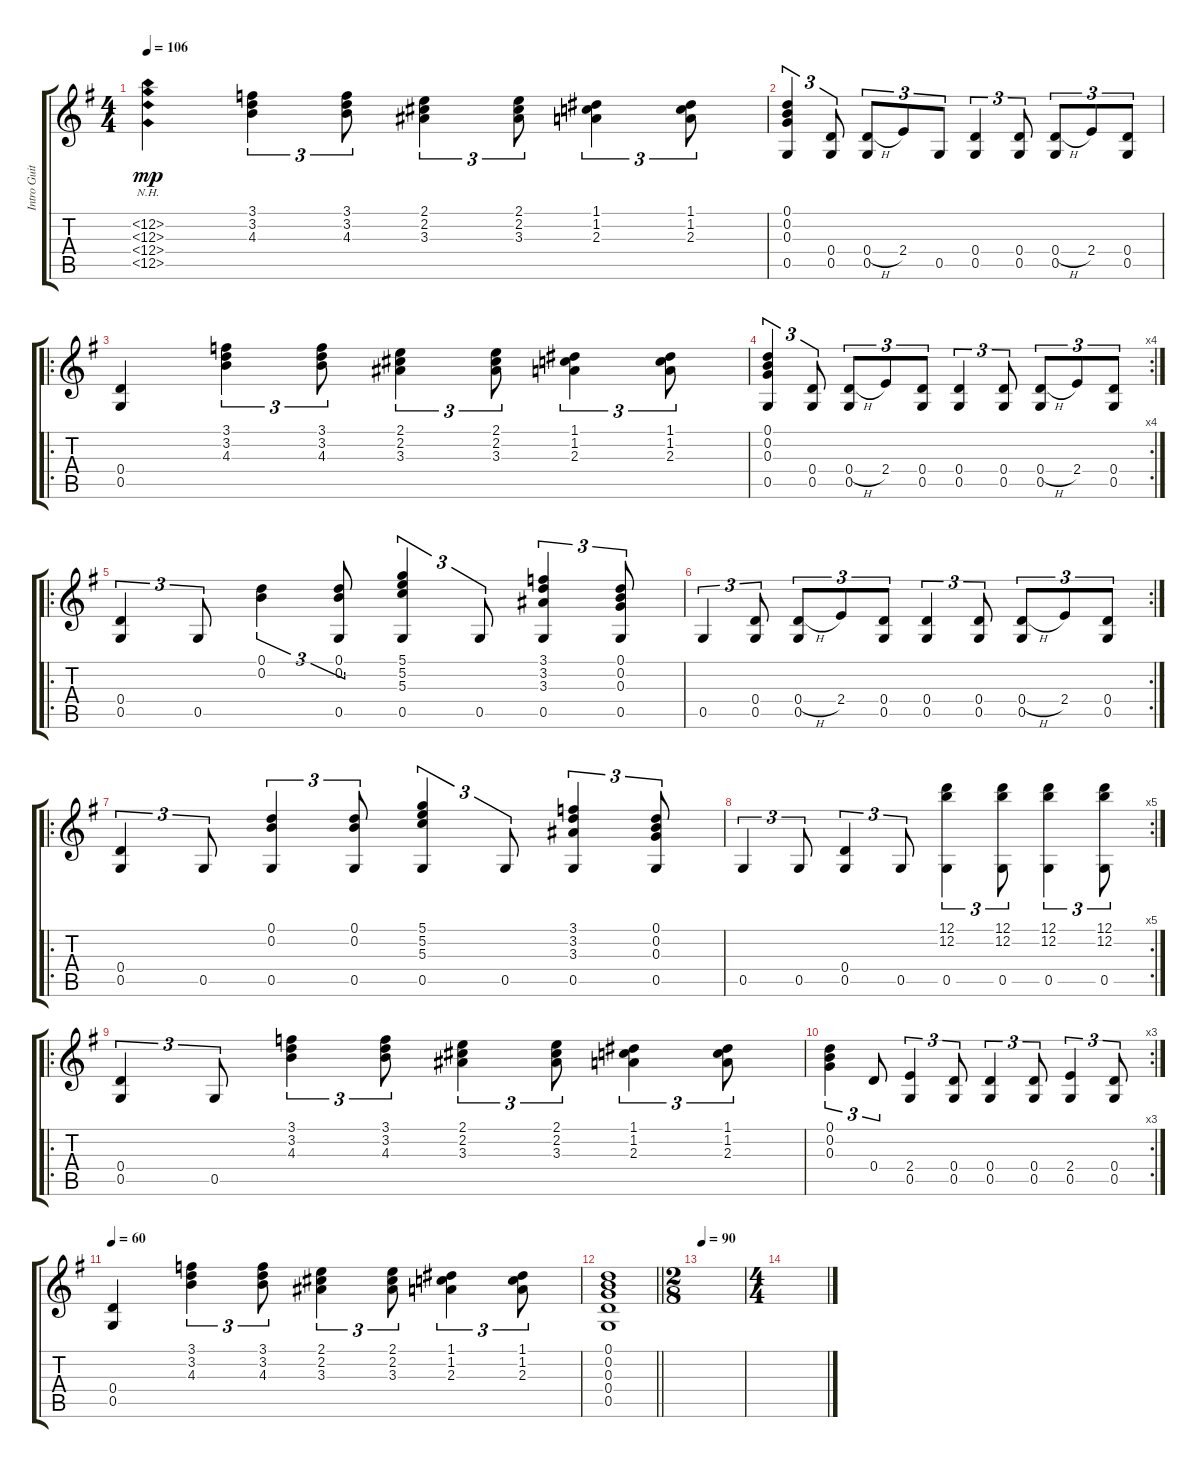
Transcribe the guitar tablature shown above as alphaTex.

\track ("Intro Guitar" "Intro Guit") {instrument acousticguitarsteel}
\staff {score tabs}
\tuning (D4 B3 G3 D3 G2 D2) {hide}
\ts (4 4)
\tempo 106
\tempo 20
\tempo 106
\clef g2
\ks g
(12.2{nh} 12.3{nh} 12.4{nh} 12.5{nh}).4{dy mp instrument acousticguitarsteel} (3.1 3.2 4.3).4{tu (3 2)} (3.1 3.2 4.3).8{tu (3 2)} (2.1 2.2 3.3).4{tu (3 2)} (2.1 2.2 3.3).8{tu (3 2)} (1.1 1.2 2.3).4{tu (3 2)} (1.1 1.2 2.3).8{tu (3 2)} |
(0.1 0.2 0.3 0.5).4{tu (3 2)} (0.4 0.5).8{tu (3 2)} (0.4{h} 0.5).8{tu (3 2)} 2.4.8{tu (3 2)} 0.5.8{tu (3 2)} (0.4 0.5).4{tu (3 2)} (0.4 0.5).8{tu (3 2)} (0.4{h} 0.5).8{tu (3 2)} 2.4.8{tu (3 2)} (0.4 0.5).8{tu (3 2)} |
\ro
(0.4 0.5).4 (3.1 3.2 4.3).4{tu (3 2)} (3.1 3.2 4.3).8{tu (3 2)} (2.1 2.2 3.3).4{tu (3 2)} (2.1 2.2 3.3).8{tu (3 2)} (1.1 1.2 2.3).4{tu (3 2)} (1.1 1.2 2.3).8{tu (3 2)} |
\rc 4
(0.1 0.2 0.3 0.5).4{tu (3 2)} (0.4 0.5).8{tu (3 2)} (0.4{h} 0.5).8{tu (3 2)} 2.4.8{tu (3 2)} (0.4 0.5).8{tu (3 2)} (0.4 0.5).4{tu (3 2)} (0.4 0.5).8{tu (3 2)} (0.4{h} 0.5).8{tu (3 2)} 2.4.8{tu (3 2)} (0.4 0.5).8{tu (3 2)} |
\ro
(0.4 0.5).4{tu (3 2)} 0.5.8{tu (3 2)} (0.1 0.2).4{tu (3 2)} (0.1 0.2 0.5).8{tu (3 2)} (5.1 5.2 5.3 0.5).4{tu (3 2)} 0.5.8{tu (3 2)} (3.1 3.2 3.3 0.5).4{tu (3 2)} (0.1 0.2 0.3 0.5).8{tu (3 2)} |
\rc 2
0.5.4{tu (3 2)} (0.4 0.5).8{tu (3 2)} (0.4{h} 0.5).8{tu (3 2)} 2.4.8{tu (3 2)} (0.4 0.5).8{tu (3 2)} (0.4 0.5).4{tu (3 2)} (0.4 0.5).8{tu (3 2)} (0.4{h} 0.5).8{tu (3 2)} 2.4.8{tu (3 2)} (0.4 0.5).8{tu (3 2)} |
\ro
(0.4 0.5).4{tu (3 2)} 0.5.8{tu (3 2)} (0.1 0.2 0.5).4{tu (3 2)} (0.1 0.2 0.5).8{tu (3 2)} (5.1 5.2 5.3 0.5).4{tu (3 2)} 0.5.8{tu (3 2)} (3.1 3.2 3.3 0.5).4{tu (3 2)} (0.1 0.2 0.3 0.5).8{tu (3 2)} |
\rc 5
0.5.4{tu (3 2)} 0.5.8{tu (3 2)} (0.4 0.5).4{tu (3 2)} 0.5.8{tu (3 2)} (12.1 12.2 0.5).4{tu (3 2)} (12.1 12.2 0.5).8{tu (3 2)} (12.1 12.2 0.5).4{tu (3 2)} (12.1 12.2 0.5).8{tu (3 2)} |
\ro
(0.4 0.5).4{tu (3 2)} 0.5.8{tu (3 2)} (3.1 3.2 4.3).4{tu (3 2)} (3.1 3.2 4.3).8{tu (3 2)} (2.1 2.2 3.3).4{tu (3 2)} (2.1 2.2 3.3).8{tu (3 2)} (1.1 1.2 2.3).4{tu (3 2)} (1.1 1.2 2.3).8{tu (3 2)} |
\rc 3
(0.1 0.2 0.3).4{tu (3 2)} 0.4.8{tu (3 2)} (2.4 0.5).4{tu (3 2)} (0.4 0.5).8{tu (3 2)} (0.4 0.5).4{tu (3 2)} (0.4 0.5).8{tu (3 2)} (2.4 0.5).4{tu (3 2)} (0.4 0.5).8{tu (3 2)} |
\tempo 60
(0.4 0.5).4 (3.1 3.2 4.3).4{tu (3 2)} (3.1 3.2 4.3).8{tu (3 2)} (2.1 2.2 3.3).4{tu (3 2)} (2.1 2.2 3.3).8{tu (3 2)} (1.1 1.2 2.3).4{tu (3 2)} (1.1 1.2 2.3).8{tu (3 2)} |
\barLineRight lightlight
(0.1 0.2 0.3 0.4 0.5).1 |
\ts (2 8)
\tempo 90
|
\ts (4 4)
